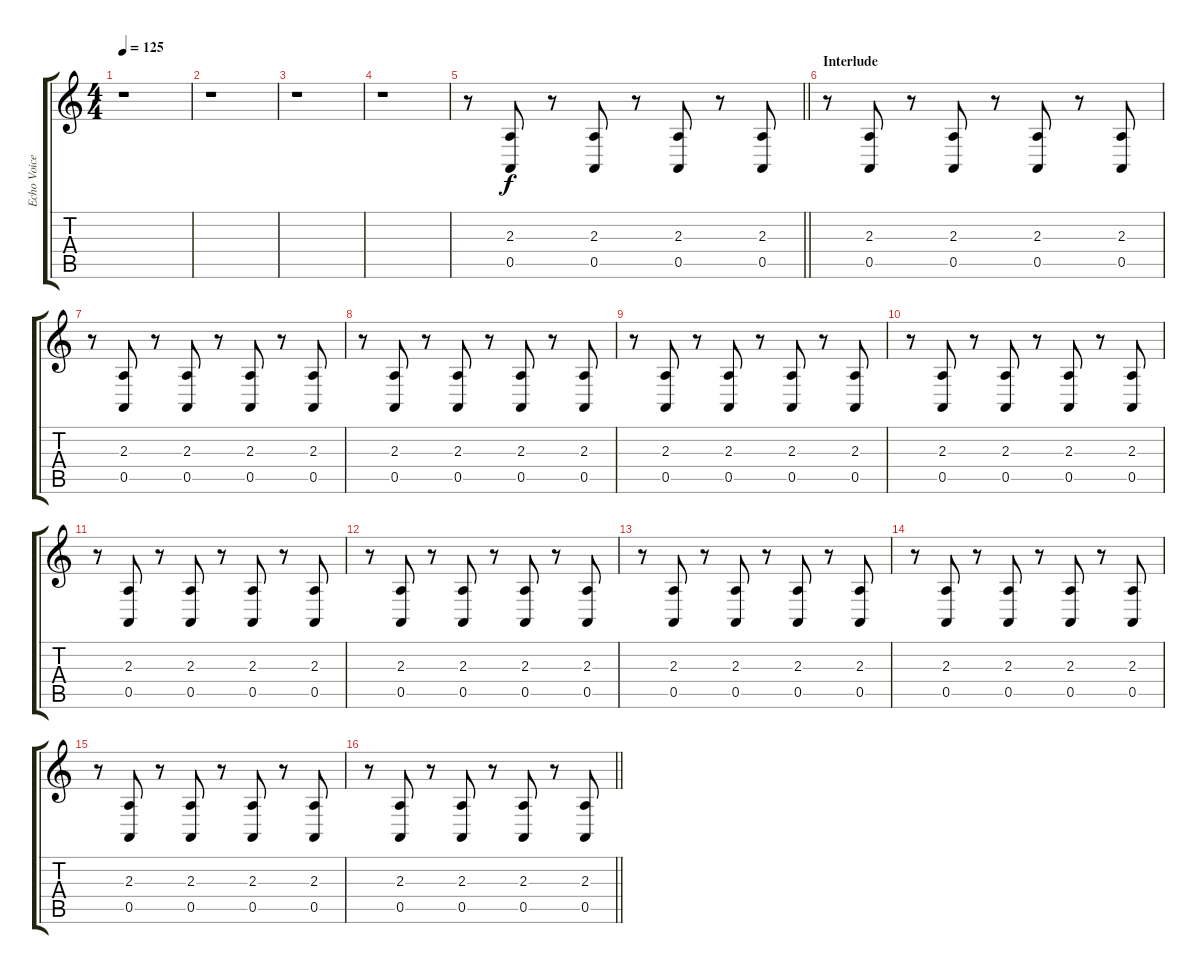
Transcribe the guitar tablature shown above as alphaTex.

\track ("Echo Voices 2" "Echo Voice") {instrument synthvoice}
\staff {score tabs}
\tuning (E4 B3 G3 D3 A2 E2) {hide}
\ts (4 4)
\tempo 125
\clef g2
\ks c
r.1{dy f} |
r.1 |
r.1 |
r.1 |
\barLineRight lightlight
r.8 (2.3 0.5).8 r.8 (2.3 0.5).8 r.8 (2.3 0.5).8 r.8 (2.3 0.5).8 |
\section ("" "Interlude")
r.8 (2.3 0.5).8 r.8 (2.3 0.5).8 r.8 (2.3 0.5).8 r.8 (2.3 0.5).8 |
r.8 (2.3 0.5).8 r.8 (2.3 0.5).8 r.8 (2.3 0.5).8 r.8 (2.3 0.5).8 |
r.8 (2.3 0.5).8 r.8 (2.3 0.5).8 r.8 (2.3 0.5).8 r.8 (2.3 0.5).8 |
r.8 (2.3 0.5).8 r.8 (2.3 0.5).8 r.8 (2.3 0.5).8 r.8 (2.3 0.5).8 |
r.8 (2.3 0.5).8 r.8 (2.3 0.5).8 r.8 (2.3 0.5).8 r.8 (2.3 0.5).8 |
r.8 (2.3 0.5).8 r.8 (2.3 0.5).8 r.8 (2.3 0.5).8 r.8 (2.3 0.5).8 |
r.8 (2.3 0.5).8 r.8 (2.3 0.5).8 r.8 (2.3 0.5).8 r.8 (2.3 0.5).8 |
r.8 (2.3 0.5).8 r.8 (2.3 0.5).8 r.8 (2.3 0.5).8 r.8 (2.3 0.5).8 |
r.8 (2.3 0.5).8 r.8 (2.3 0.5).8 r.8 (2.3 0.5).8 r.8 (2.3 0.5).8 |
r.8 (2.3 0.5).8 r.8 (2.3 0.5).8 r.8 (2.3 0.5).8 r.8 (2.3 0.5).8 |
\barLineRight lightlight
r.8 (2.3 0.5).8 r.8 (2.3 0.5).8 r.8 (2.3 0.5).8 r.8 (2.3 0.5).8
